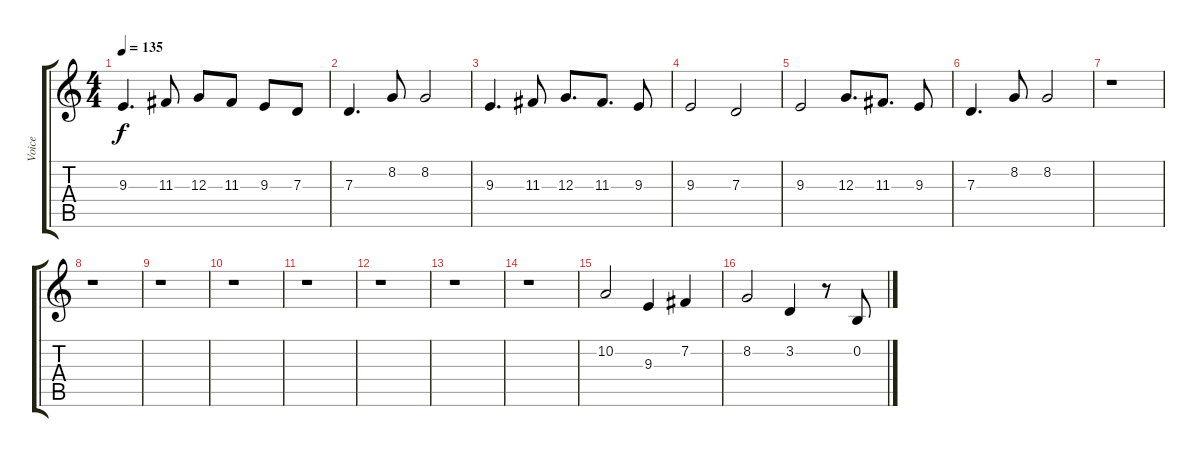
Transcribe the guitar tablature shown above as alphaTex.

\track ("Voice" "Voice") {instrument choiraahs}
\staff {score tabs}
\tuning (E4 B3 G3 D3 A2 E2) {hide}
\ts (4 4)
\tempo 135
\clef g2
\ks c
9.3.4{d dy f} 11.3.8 12.3.8 11.3.8 9.3.8 7.3.8 |
7.3.4{d} 8.2.8 8.2.2 |
9.3.4{d} 11.3.8 12.3.8{d} 11.3.8{d} 9.3.8 |
9.3.2 7.3.2 |
9.3.2 12.3.8{d} 11.3.8{d} 9.3.8 |
7.3.4{d} 8.2.8 8.2.2 |
r.1 |
r.1 |
r.1 |
r.1 |
r.1 |
r.1 |
r.1 |
r.1 |
10.2.2 9.3.4 7.2.4 |
8.2.2 3.2.4 r.8 0.2.8
